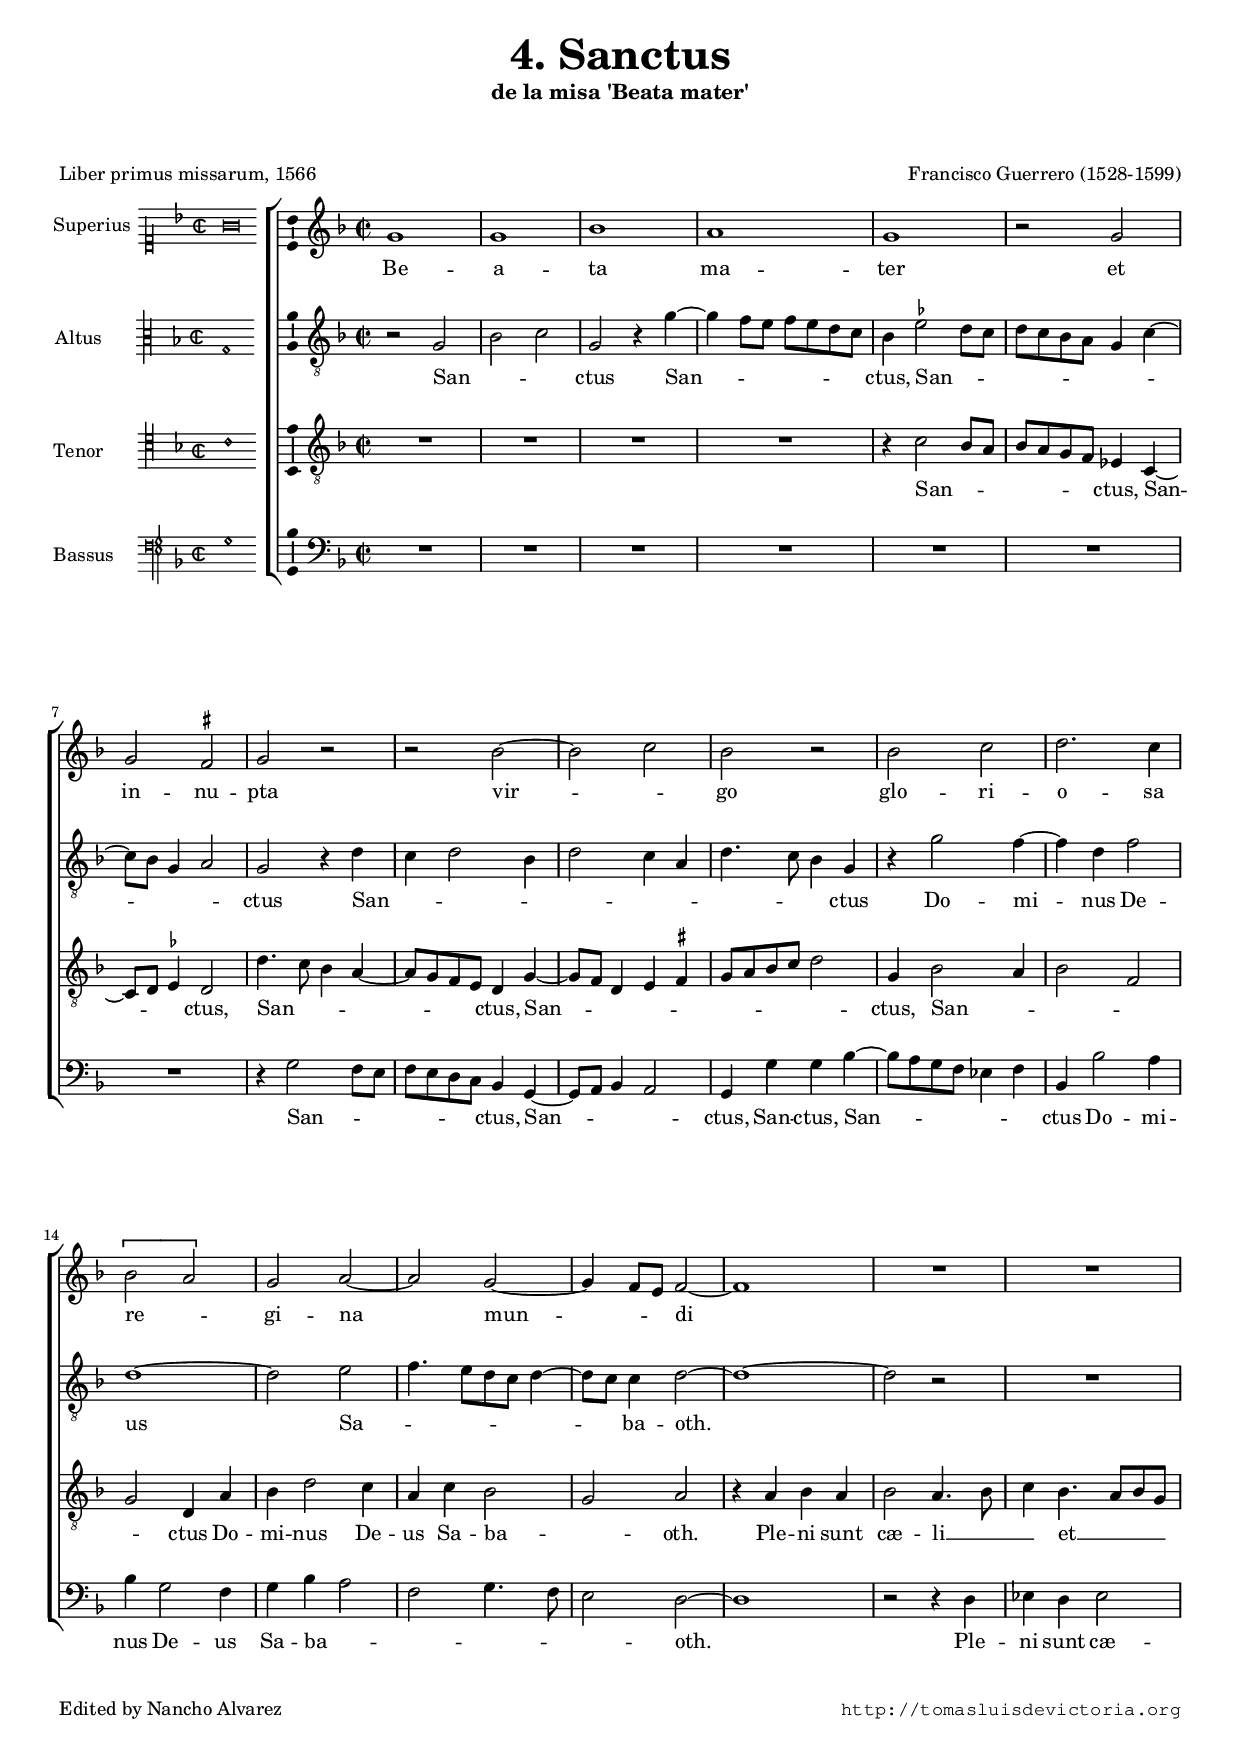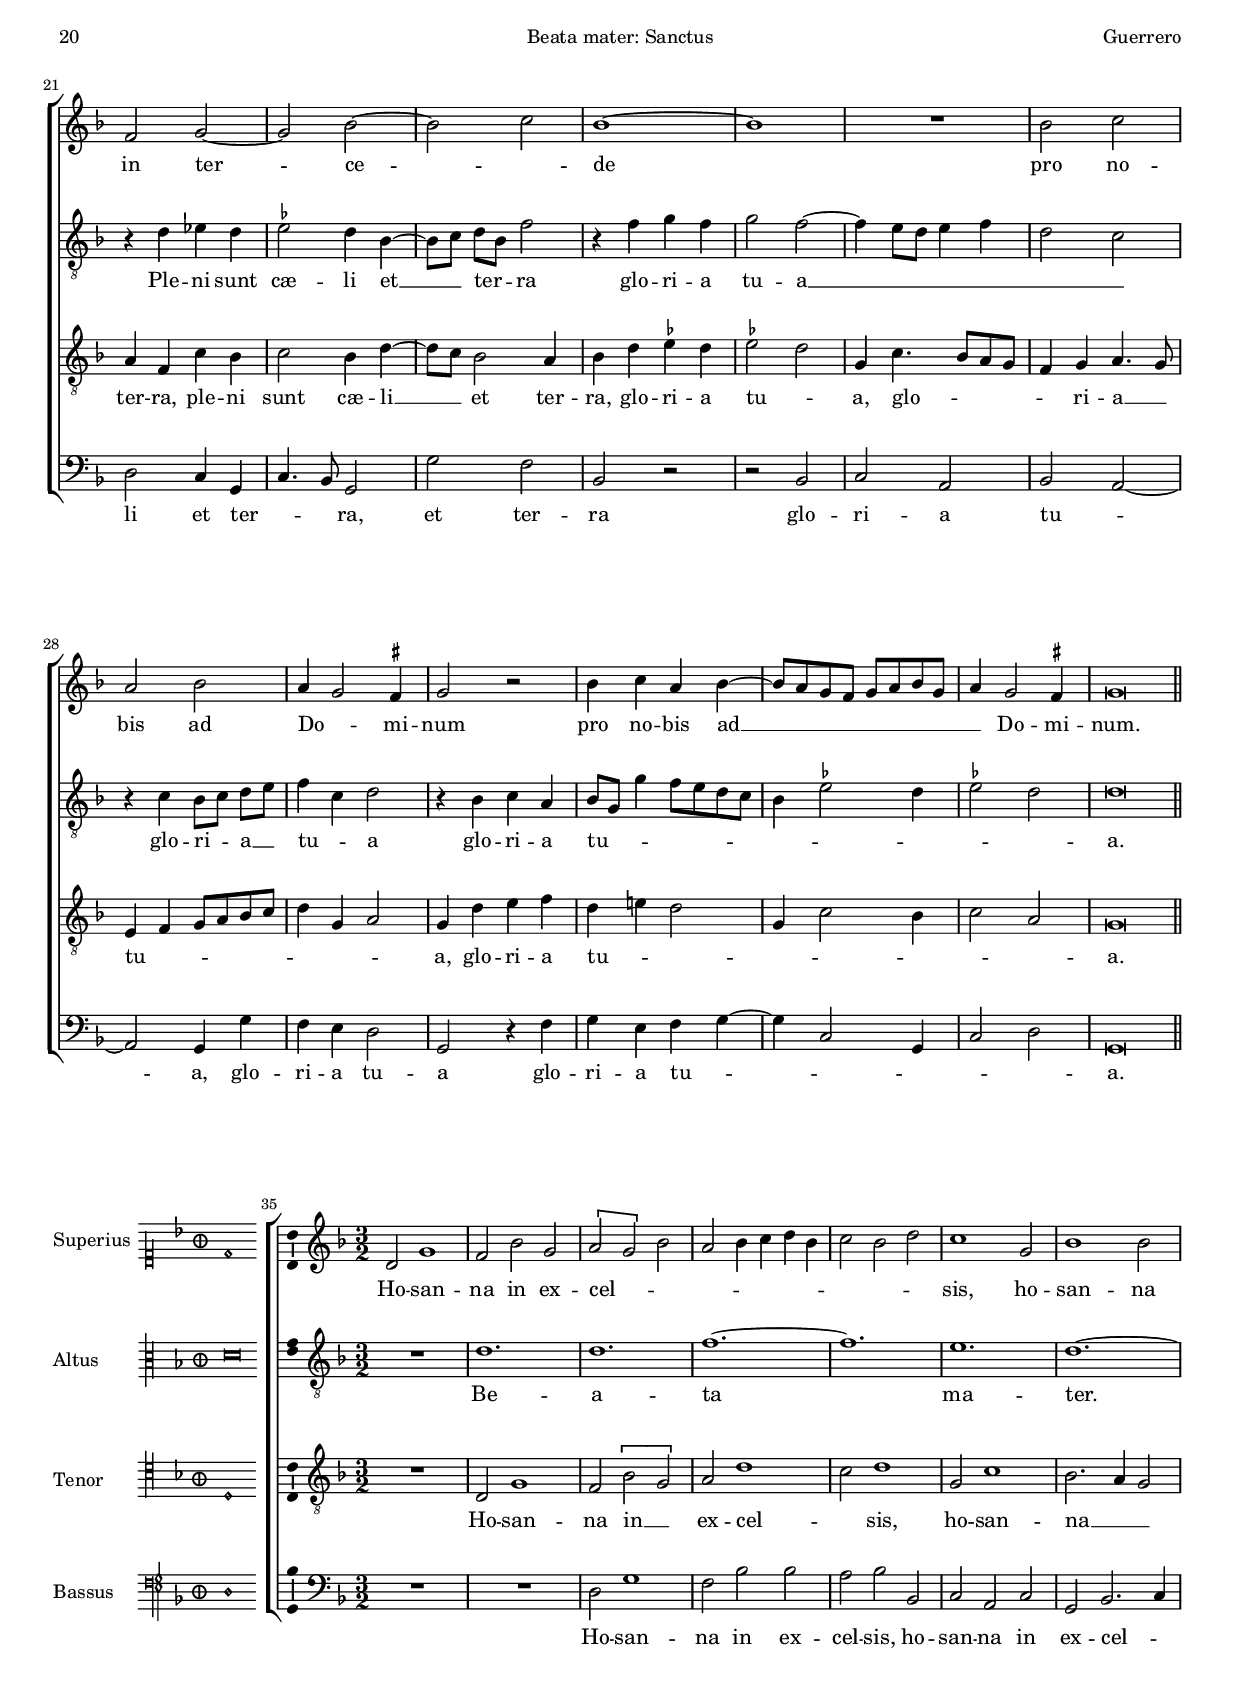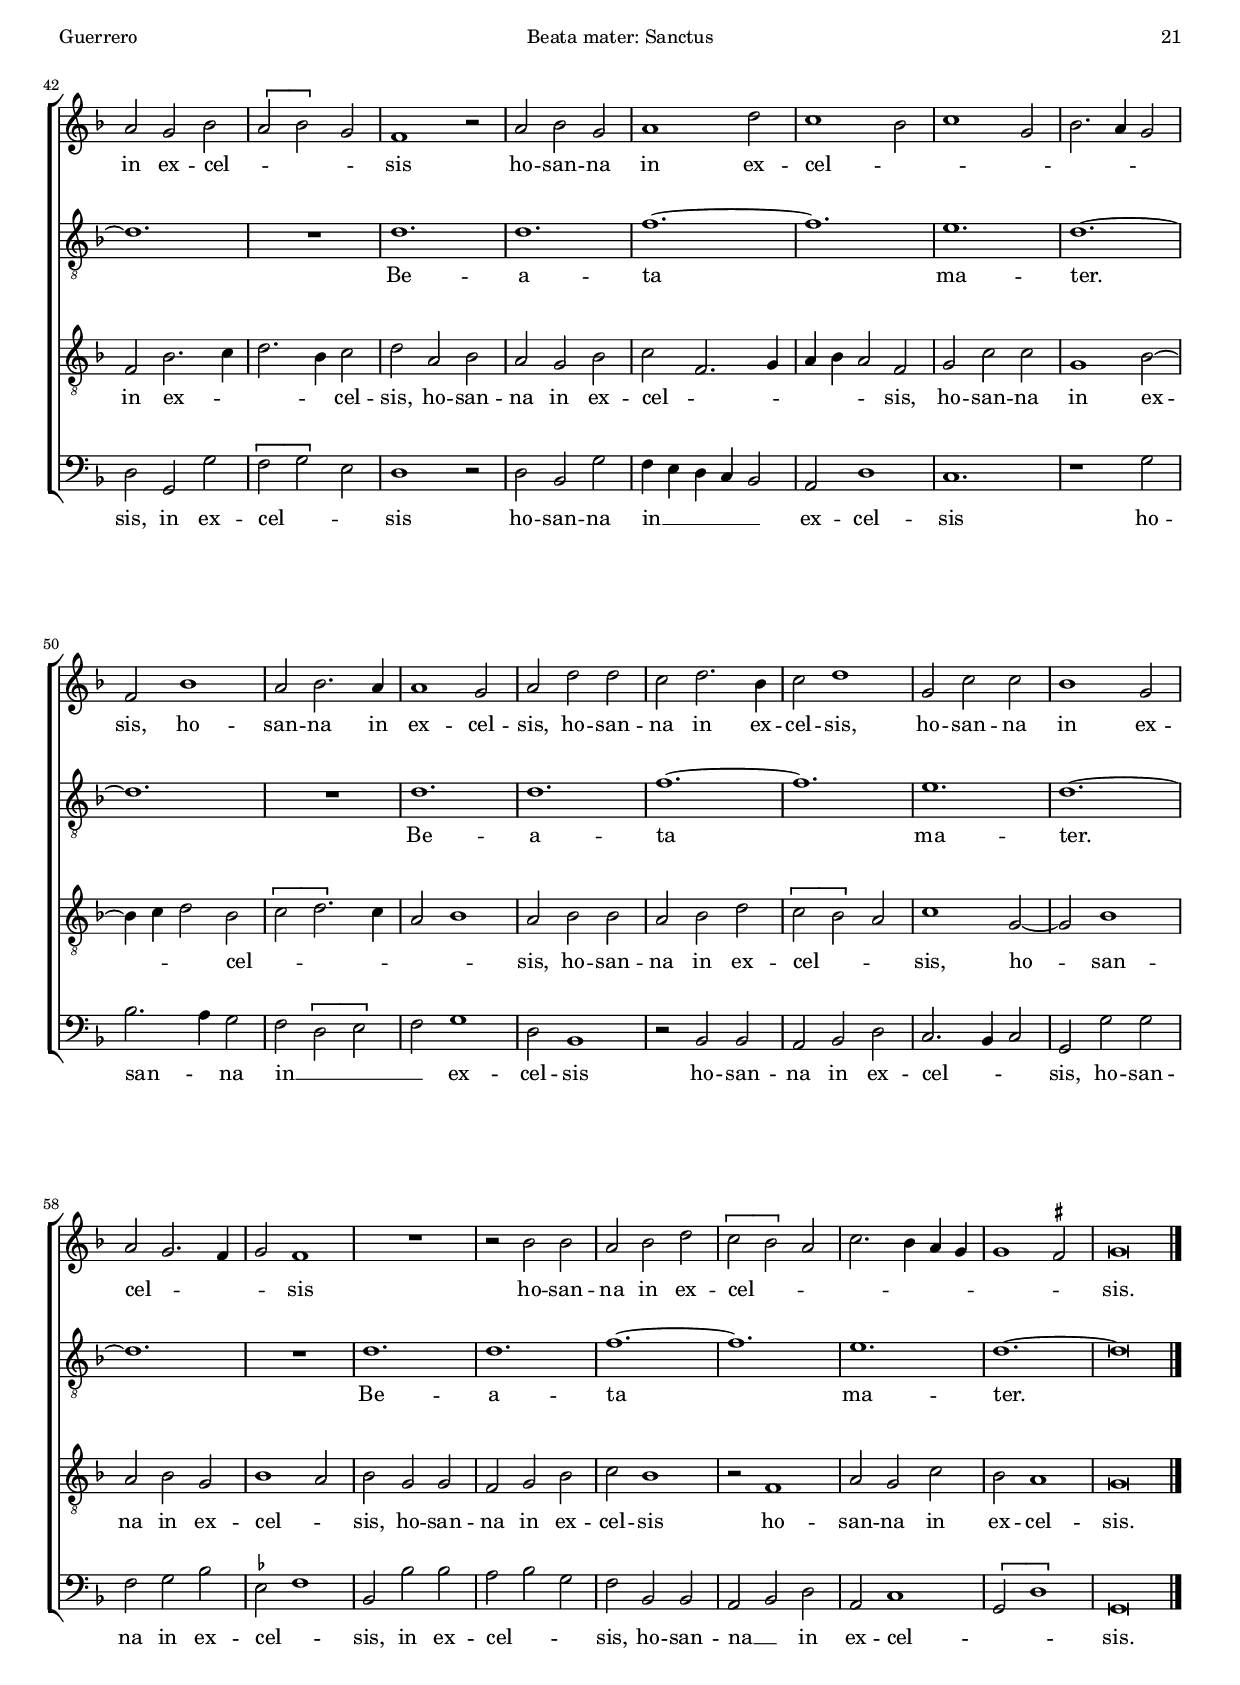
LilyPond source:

\version "2.18.0"

#(set-default-paper-size "a4")
#(set-global-staff-size 16.4)
#(ly:set-option 'point-and-click #f)
%mobile -s15.5 -i3.5

italicas=\override LyricText.font-shape = #'italic
rectas=\override LyricText.font-shape = #'upright
ss=\once \set suggestAccidentals = ##t
incipitwidth = 20

htitle="Beata mater: Sanctus"
hcomposer="Guerrero"

\header {
	title=\markup{ \fontsize #3 "4. Sanctus"}
	subtitle="de la misa 'Beata mater'"
	subsubtitle=\markup{\null \vspace #2 }
	composer="Francisco Guerrero (1528-1599)"
        pdfauthor=\composer
	%opus="(-)"
	poet="Liber primus missarum, 1566"
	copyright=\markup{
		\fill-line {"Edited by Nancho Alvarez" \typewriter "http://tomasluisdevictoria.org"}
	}
%	tagline=""
}

global={\key f \major \time 2/2 \skip 1*34 \bar "||" }


cantus=\relative c''{
	g1
	g
	bes
	a
	g
	r2 g
	g \ss fis 
	g r
	r bes ~
	bes c
	bes r
	bes c
	d2. c4
	\[bes2 a\]
	g a ~
	a g ~
	g4 f8 e f2 ~
	f1
	R1*2
	f2 g ~
	g bes ~
	bes c
	bes1 ~
	bes
	R1
	bes2 c
	a bes
	a4 g2 \ss fis4
	g2 r
	bes4 c a bes ~
	bes8 a g f g a bes g 
	a4 g2 \ss fis4
	g\breve*1/2
}

altus=\relative c'{
	r2 g
	bes c
	g r4 g' ~
	g4 f8 e f e d c
	bes4 \ss ees2 d8 c
	d c bes a g4 c ~
	c8 bes g4 a2
	g r4 d'
	c4 d2 bes4
	d2 c4 a
	d4. c8 bes4 g
	r4 g'2 f4 ~
	f d f2
	d1 ~
	d2 e
	f4. e8[ d c] d4 ~
	d8 c c4 d2 ~
	d1 ~
	d2 r
	R1
	r4 d ees d
	\ss ees2 d4 bes ~
	bes8[ c] d[ bes] f'2
	r4 f g f
	g2 f ~
	f4 e8 d e4 f
	d2 c
	r4 c bes8[ c] d[ e]
	f4 c d2
	r4 bes c a
	bes8 g g'4 f8 e d c
	bes4 \ss ees2 d4
	\ss ees2 d
	d\breve*1/2
}

tenor=\relative c'{
	R1*4
	r4 c2 bes8 a
	bes a g f ees4 c ~
	c8 d \ss ees4 d2
	d'4. c8 bes4 a ~
	a8 g f e d4 g ~
	g8 f d4 e \ss fis
	g8 a bes c d2
	g,4 bes2 a4
	bes2 f
	g2 d4 a'
	bes d2 c4
	a c bes2
	g a
	r4 a bes a
	bes2 a4. bes8 
	c4 bes4. a8 bes g
	a4 f c' bes 
	c2 bes4 d ~
	d8 c bes2 a4
	bes d \ss ees d
	\ss ees2 d
	g,4 c4. bes8 a g
	f4 g a4. g8
	e4 f g8 a bes c
	d4 g, a2
	g4 d'e f
	d4 e! d2
	g,4 c2 bes4
	c2 a 
	g\breve*1/2
}

bassus=\relative c'{
	R1*7
	r4 g2 f8 e
	f8 e d c bes4 g ~
	g8 a bes4 a2
	g4 g' g bes ~
	bes8 a g f ees4 f
	bes,4 bes'2 a4
	bes4 g2 f4
	g bes a2
	f g4. f8 
	e2 d ~
	d1
	r2 r4 d
	ees d ees2
	d c4 g
	c4. bes8 g2
	g' f
	bes,2 r
	r bes 
	c a
	bes a ~
	a g4 g'
	f e d2
	g, r4 f'
	g e f g ~
	g c,2 g4
	c2 d
	g,\breve*1/2
}


textocantus=\lyricmode{
Be -- a -- ta ma -- ter 
et in -- nu -- pta
vir -- _ go
glo -- ri -- o -- sa re -- _ gi -- na mun -- _ _ di
in ter -- ce -- _ de
pro no -- bis ad Do -- _ mi -- num
pro no -- bis ad __ _ _ _ _ _ _ _ _ Do -- mi -- num.
}

textoaltus=\lyricmode{
San -- _ _ ctus
San -- _ _ _ _ _ _ ctus,
San -- _ _ _ _ _ _ _ _ _ _ _ ctus
San -- _ _ _ _ _ _ _ _ _ ctus
Do -- mi -- nus De -- us Sa -- _ _ _ _ _ _ ba -- oth.
Ple -- ni sunt cæ -- li et __ _ ter -- _ ra
glo -- ri -- a tu -- a __ _ _ _ _ _ _ 
glo -- ri -- _ a __ _ tu -- _ a
glo -- ri -- a tu -- _ _ _ _ _ _ _ _ _ _ _ a.
}

textotenor=\lyricmode{
San -- _ _ _ _ _ _ ctus,
San -- _ _ ctus,
San -- _ _ _ _ _ _ ctus,
San -- _ _ _ _ _ _ _ _ _ ctus,
San -- _ _ _ _ ctus
Do -- mi -- nus De -- us Sa -- ba -- _ oth.
Ple -- ni sunt cæ -- li __ _ _ et __ _ _ _ ter -- ra,
ple -- ni sunt cæ -- li __ _ et ter -- ra,
glo -- ri -- a tu -- _ a,
glo -- _ _ _ _ ri -- a __ _ tu -- _ _ _ _ _ _ _ _ a,
glo -- ri -- a tu -- _ _ _ _ _ _ _ a.
}

textobassus=\lyricmode{
San -- _ _ _ _ _ _ ctus,
San -- _ _ _ ctus,
San -- ctus,
San -- _ _ _ _ _ ctus
Do -- mi -- nus De -- us Sa -- ba -- _ _ _ _ _ oth.
Ple -- ni sunt cæ -- li et ter -- _ _ ra,
et ter -- ra
glo -- ri -- a tu -- _ a,
glo -- ri -- a tu -- a
glo -- ri -- a tu -- _ _ _ _ _ a.
}


incipitcantus=\markup{
	\score{
		{ 
		\set Staff.instrumentName="Superius "
		\override NoteHead.style = #'neomensural
		\override Rest.style = #'neomensural
		\override Staff.TimeSignature.style = #'neomensural
		\cadenzaOn 
		\clef "petrucci-c1"
		\key f \major
		\time 2/2
		g'\breve
		} 
	\layout {
		\context {\Voice
			\remove Ligature_bracket_engraver
			\consists Mensural_ligature_engraver
		}
		line-width=\incipitwidth
		indent = 0
	}
	}
}

incipitaltus=\markup{
	\score{
		{ 
		\set Staff.instrumentName="Altus      "
		\override NoteHead.style = #'neomensural 
		\override Rest.style = #'neomensural
		\override Staff.TimeSignature.style = #'neomensural
		\cadenzaOn 
		\clef "petrucci-c3"
		\key f \major
		\time 2/2
		g1
		} 
	\layout {
		\context {\Voice
			\remove Ligature_bracket_engraver
			\consists Mensural_ligature_engraver
		}
		line-width=\incipitwidth
		indent = 0
	}
	}
}

incipittenor=\markup{
	\score{
		{ 
		\set Staff.instrumentName="Tenor      "
		\override NoteHead.style = #'neomensural 
		\override Rest.style = #'neomensural
		\override Staff.TimeSignature.style = #'neomensural
		\cadenzaOn 
		\clef "petrucci-c4"
		\key f \major
		\time 2/2
		c'1
		} 
	\layout {
		\context {\Voice
			\remove Ligature_bracket_engraver
			\consists Mensural_ligature_engraver
		}
		line-width=\incipitwidth
		indent=0
	}
	}
}

incipitbassus=\markup{
	\score{
		{ 
		\set Staff.instrumentName="Bassus    "
		\override NoteHead.style = #'neomensural 
		\override Rest.style = #'neomensural
		\override Staff.TimeSignature.style = #'neomensural
		\cadenzaOn 
		\clef "petrucci-f4"
		\key f \major
		\time 2/2
		g1
		} 
	\layout {
		\context {\Voice
			\remove Ligature_bracket_engraver
			\consists Mensural_ligature_engraver
		}
		line-width=\incipitwidth
		indent = 0
	}
	}
}



\score {\transpose c' c'{
\new ChoirStaff<<

	\new Staff <<\global
	\new Voice="v1" {
		\set Staff.instrumentName=\incipitcantus
		\clef "treble"
		\cantus }
	\new Lyrics \lyricsto "v1" {\textocantus }
	>>

	\new Staff << \global
	\new Voice="v2" {
		\set Staff.instrumentName=\incipitaltus
		\clef "G_8" 
		\altus }
	\new Lyrics \lyricsto "v2" {\textoaltus }
	>>

	\new Staff <<\global
	\new Voice="v3" {
		\set Staff.instrumentName=\incipittenor
		\clef "G_8"
		\tenor }
	\new Lyrics \lyricsto "v3" {\textotenor }
	>>

	\new Staff <<\global
	\new Voice="v4" {
		\set Staff.instrumentName=\incipitbassus
		\clef "bass" 
		\bassus }
	\new Lyrics \lyricsto "v4" {\textobassus }
	>>
	
>>

	}%transpose

\layout{ 
	\context {\Lyrics 
		\override VerticalAxisGroup.minimum-Y-extent = #'(-0.0 . 0.0) 
		%\override LyricText.font-size = #1.2
		\override LyricHyphen.minimum-distance = #0.33
	}
	\context {\Score 
		\override BarNumber.padding = #2 
	}
	\context {\Voice 
		%melismaBusyProperties = #'() 
	}
	%\context { \Staff \RemoveEmptyStaves }
	\context {\Staff 
		\override VerticalAxisGroup.staff-staff-spacing =
			#'((basic-distance . 11) (minimum-distance . 0) (padding . 1))
		\consists Ambitus_engraver 
		\override LigatureBracket.padding = #1
	}
}

%\midi {}

}

%%%%%%%%%%%%%%%%%%%%%%%%%%%%%%%%%%%%%%%%%%%%%%%%%%%%%%%%%%%%%%%%%%%

global={\key f \major \time 3/2 \skip 1*3/2*32 \bar "|." }


cantus=\relative c'{
	\set Score.currentBarNumber = #35 \bar "|"
	d2 g1
	f2 bes g
	\[a g\] bes
	a bes4 c d bes
	c2 bes d
	c1 g2
	bes1 bes2
	a g bes
	\[a bes\] g
	f1 r2
	a bes g
	a1 d2
	c1 bes2
	c1 g2
	bes2. a4 g2
	f bes1
	a2 bes2. a4
	a1 g2 
	a d d
	c d2. bes4 
	c2 d1
	g,2 c c
	bes1 g2
	a g2. f4
	g2 f1
	R1*3/2 
	r2 bes bes
	a bes d
	\[c bes\] a
	c2. bes4 a g
	g1 \ss fis2 
	g\breve*3/4
}

altus=\relative c'{
	R1*3/2
	d1. 
	d 
	f ~
	f
	e
	d ~
	d
	R1*3/2
	d1. 
	d 
	f ~
	f 
	e
	d ~
	d
	R1*3/2
	d1.
	d
	f ~
	f 
	e
	d ~
	d 
	R1*3/2
	d1. 
	d 
	f ~
	f 
	e
	d ~
	d\breve*3/4
}

tenor=\relative c{
	R1*3/2
	d2 g1 
	f2 \[bes g\]
	a2 d1
	c2 d1
	g,2 c1
	bes2. a4 g2
	f bes2. c4
	d2. bes4 c2
	d a bes
	a g bes
	c f,2. g4
	a bes a2 f
	g c c
	g1 bes2 ~
	bes4 c d2 bes
	\[c d2.\] c4
	a2 bes1
	a2 bes bes
	a bes d
	\[c bes\] a
	c1 g2 ~
	g bes1
	a2 bes g
	bes1 a2
	bes g g
	f g bes
	c bes1
	r2 f1
	a2 g c
	bes a1
	g\breve*3/4
}

bassus=\relative c{
	R1*3/2*2
	d2 g1
	f2 bes bes
	a bes bes,
	c a c
	g bes2. c4
	d2 g, g'
	\[f g\] e
	d1 r2
	d bes g'
	f4 e d c bes2
	a2 d1
	c1.
	r1 g'2
	bes2. a4 g2
	f \[d e\]
	f2 g1
	d2 bes1
	r2 bes bes
	a bes d
	c2. bes4 c2
	g g' g
	f g bes
	\ss ees,2 f1
	bes,2 bes' bes
	a bes g
	f bes, bes
	a bes d
	a c1 
	\[g2 d'1\]
	g,\breve*3/4
}


textocantus=\lyricmode{
Ho -- san -- na in ex -- cel -- _ _ _ _ _ _ _ _ _ _ sis,
ho -- san -- na in ex -- cel -- _ _ _ sis
ho -- san -- na in ex -- cel -- _ _ _ _ _ _ sis,
ho -- san -- na in ex -- cel -- sis,
ho -- san -- na in ex -- cel -- sis,
ho -- san -- na in ex -- cel -- _ _ _ sis
ho -- san -- na in ex -- cel -- _ _ _ _ _ _ _ _ sis.
}

textoaltus=\lyricmode{
Be -- a -- ta ma -- ter.
Be -- a -- ta ma -- ter.
Be -- a -- ta ma -- ter.
Be -- a -- ta ma -- ter.
}

textotenor=\lyricmode{
Ho -- san -- na in __ _ ex -- cel -- _ sis,
ho -- san -- na __ _ _ in ex -- _ _ _ cel -- sis,
ho -- san -- na in ex -- cel -- _ _ _ _ _ sis,
ho -- san -- na in ex -- _ _ cel -- _ _ _ _ _ sis,
ho -- san -- na in ex -- cel -- _ _ sis,
ho -- san -- na in ex -- cel -- _ sis,
ho -- san -- na in ex -- cel -- sis
ho -- san -- na in ex -- cel -- sis.
}

textobassus=\lyricmode{
Ho -- san -- na in ex -- cel -- sis,
ho -- san -- na in ex -- cel -- _ sis,
in ex -- cel -- _ _ sis
ho -- san -- na in __ _ _ _ _ ex -- cel -- sis
ho -- san -- _ na in __ _ _ _ ex -- cel -- sis
ho -- san -- na in ex -- cel -- _ _ sis,
ho -- san -- na in ex -- cel -- _ sis,
in ex -- cel -- _ _ sis,
ho -- san -- na __ _ in ex -- cel -- _ _ sis.
}


incipitcantus=\markup{
	\score{
		{ 
		\set Staff.instrumentName="Superius "
		\override NoteHead.style = #'neomensural
		\override Rest.style = #'neomensural
		\override Staff.TimeSignature.style = #'neomensural
		\cadenzaOn 
		\clef "petrucci-c1"
		\key f \major
		\time 3/4
		d'1
		} 
	\layout {
		\context {\Voice
			\remove Ligature_bracket_engraver
			\consists Mensural_ligature_engraver
		}
		line-width=\incipitwidth
		indent = 0
	}
	}
}

incipitaltus=\markup{
	\score{
		{ 
		\set Staff.instrumentName="Altus       "
		\override NoteHead.style = #'neomensural 
		\override Rest.style = #'neomensural
		\override Staff.TimeSignature.style = #'neomensural
		\cadenzaOn 
		\clef "petrucci-c3"
		\key f \major
		\time 3/4
		d'\breve
		} 
	\layout {
		\context {\Voice
			\remove Ligature_bracket_engraver
			\consists Mensural_ligature_engraver
		}
		line-width=\incipitwidth
		indent = 0
	}
	}
}

incipittenor=\markup{
	\score{
		{ 
		\set Staff.instrumentName="Tenor      "
		\override NoteHead.style = #'neomensural 
		\override Rest.style = #'neomensural
		\override Staff.TimeSignature.style = #'neomensural
		\cadenzaOn 
		\clef "petrucci-c4"
		\key f \major
		\time 3/4
		d1
		} 
	\layout {
		\context {\Voice
			\remove Ligature_bracket_engraver
			\consists Mensural_ligature_engraver
		}
		line-width=\incipitwidth
		indent=0
	}
	}
}

incipitbassus=\markup{
	\score{
		{ 
		\set Staff.instrumentName="Bassus    "
		\override NoteHead.style = #'neomensural 
		\override Rest.style = #'neomensural
		\override Staff.TimeSignature.style = #'neomensural
		\cadenzaOn 
		\clef "petrucci-f4"
		\key f \major
		\time 3/4
		d1
		} 
	\layout {
		\context {\Voice
			\remove Ligature_bracket_engraver
			\consists Mensural_ligature_engraver
		}
		line-width=\incipitwidth
		indent = 0
	}
	}
}



\score {\transpose c' c'{
\new ChoirStaff<<

	\new Staff <<\global
	\new Voice="v1" {
		\set Staff.instrumentName=\incipitcantus
		\clef "treble"
		\cantus }
	\new Lyrics \lyricsto "v1" {\textocantus }
	>>

	\new Staff << \global
	\new Voice="v2" {
		\set Staff.instrumentName=\incipitaltus
		\clef "G_8" 
		\altus }
	\new Lyrics \lyricsto "v2" {\textoaltus }
	>>

	\new Staff <<\global
	\new Voice="v3" {
		\set Staff.instrumentName=\incipittenor
		\clef "G_8"
		\tenor }
	\new Lyrics \lyricsto "v3" {\textotenor }
	>>

	\new Staff <<\global
	\new Voice="v4" {
		\set Staff.instrumentName=\incipitbassus
		\clef "bass" 
		\bassus }
	\new Lyrics \lyricsto "v4" {\textobassus }
	>>
	
>>

	}%transpose

\layout{ 
	\context {\Lyrics 
		\override VerticalAxisGroup.staff-affinity = #UP
		\override VerticalAxisGroup.nonstaff-relatedstaff-spacing =
			#'((basic-distance . 0) (minimum-distance . 0) (padding . 1))
		\override LyricText.font-size = #1.2
		\override LyricHyphen.minimum-distance = #0.5
	}
	\context {\Score 
		tempoHideNote = ##t
		\override BarNumber.padding = #2 
	}
	\context {\Voice 
		%melismaBusyProperties = #'()
		%autoBeaming = ##f
	}
	\context {\Staff 
                %\RemoveEmptyStaves
                %\override VerticalAxisGroup.remove-first = ##t
		\override VerticalAxisGroup.staff-staff-spacing =
			#'((basic-distance . 11) (minimum-distance . 0) (padding . 1))
		\consists Ambitus_engraver 
		\override LigatureBracket.padding = #1
	}
}

%\midi { \mtempo }

}


\paper{
	evenHeaderMarkup=\markup  \fill-line { \fromproperty #'page:page-number-string \htitle \hcomposer }
	oddHeaderMarkup= \markup  \fill-line { \on-the-fly #not-first-page \hcomposer \on-the-fly #not-first-page \htitle \on-the-fly #not-first-page \fromproperty #'page:page-number-string }
	%system-count=20
	%page-count = 8
	ragged-last-bottom = ##f
	indent=3.7\cm
	score-system-spacing =
	#'((basic-distance . 20) (minimum-distance . 0) (padding . 5))
	system-system-spacing =
	#'((basic-distance . 20) (minimum-distance . 0) (padding . 5))
	top-system-spacing = % header
	#'((basic-distance . 9) (minimum-distance . 0) (padding . 0))
	last-bottom-spacing = % footer
	#'((basic-distance . 12) (minimum-distance . 0) (padding . 0))
	markup-system-spacing.padding = #1.5

first-page-number=19
}